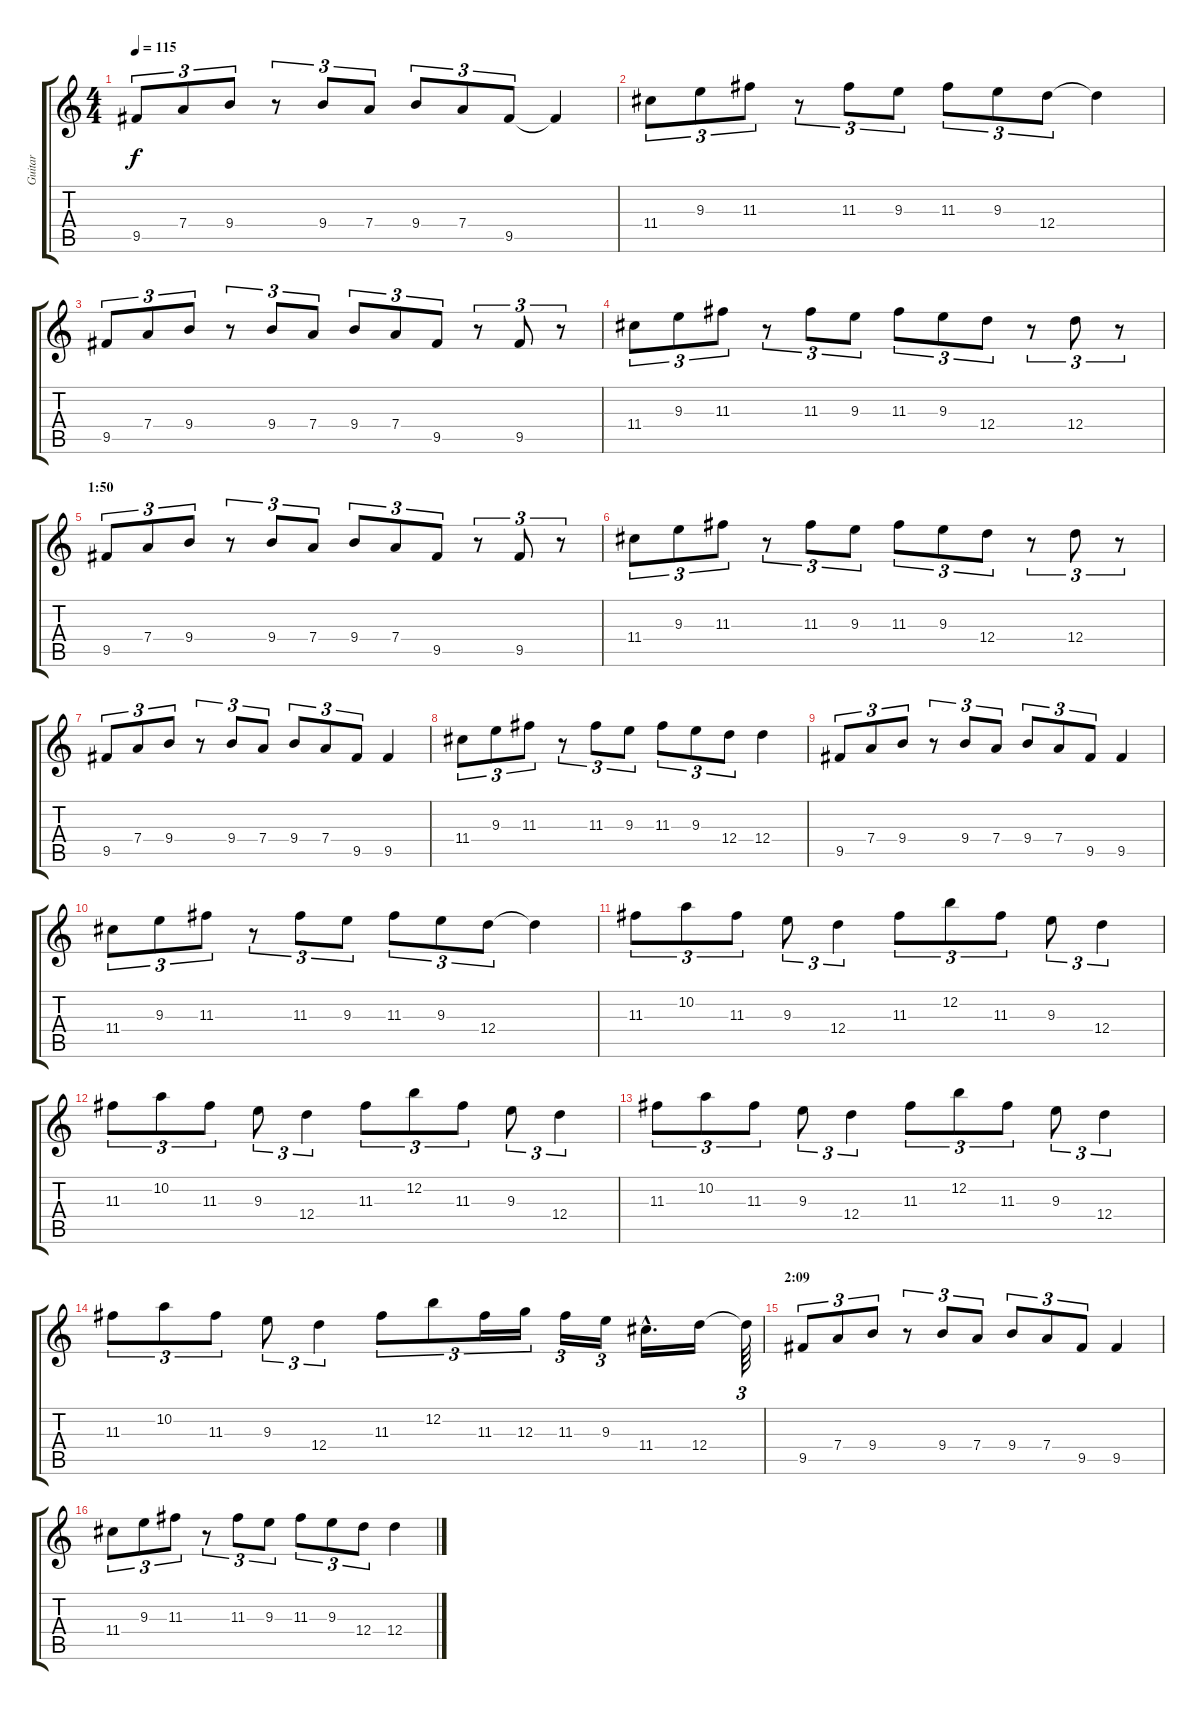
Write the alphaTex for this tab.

\track ("Guitar" "Guitar") {instrument electricguitarclean}
\staff {score tabs}
\tuning (E4 B3 G3 D3 A2 E2) {hide}
\ts (4 4)
\tempo 115
\clef g2
\ks c
9.5.8{tu (3 2) dy f} 7.4.8{tu (3 2)} 9.4.8{tu (3 2)} r.8{tu (3 2)} 9.4.8{tu (3 2)} 7.4.8{tu (3 2)} 9.4.8{tu (3 2)} 7.4.8{tu (3 2)} 9.5.8{tu (3 2)} 9.5{t}.4 |
11.4.8{tu (3 2)} 9.3.8{tu (3 2)} 11.3.8{tu (3 2)} r.8{tu (3 2)} 11.3.8{tu (3 2)} 9.3.8{tu (3 2)} 11.3.8{tu (3 2)} 9.3.8{tu (3 2)} 12.4.8{tu (3 2)} 12.4{t}.4 |
9.5.8{tu (3 2)} 7.4.8{tu (3 2)} 9.4.8{tu (3 2)} r.8{tu (3 2)} 9.4.8{tu (3 2)} 7.4.8{tu (3 2)} 9.4.8{tu (3 2)} 7.4.8{tu (3 2)} 9.5.8{tu (3 2)} r.8{tu (3 2)} 9.5.8{tu (3 2)} r.8{tu (3 2)} |
11.4.8{tu (3 2)} 9.3.8{tu (3 2)} 11.3.8{tu (3 2)} r.8{tu (3 2)} 11.3.8{tu (3 2)} 9.3.8{tu (3 2)} 11.3.8{tu (3 2)} 9.3.8{tu (3 2)} 12.4.8{tu (3 2)} r.8{tu (3 2)} 12.4.8{tu (3 2)} r.8{tu (3 2)} |
\section ("" "1:50")
9.5.8{tu (3 2)} 7.4.8{tu (3 2)} 9.4.8{tu (3 2)} r.8{tu (3 2)} 9.4.8{tu (3 2)} 7.4.8{tu (3 2)} 9.4.8{tu (3 2)} 7.4.8{tu (3 2)} 9.5.8{tu (3 2)} r.8{tu (3 2)} 9.5.8{tu (3 2)} r.8{tu (3 2)} |
11.4.8{tu (3 2)} 9.3.8{tu (3 2)} 11.3.8{tu (3 2)} r.8{tu (3 2)} 11.3.8{tu (3 2)} 9.3.8{tu (3 2)} 11.3.8{tu (3 2)} 9.3.8{tu (3 2)} 12.4.8{tu (3 2)} r.8{tu (3 2)} 12.4.8{tu (3 2)} r.8{tu (3 2)} |
9.5.8{tu (3 2)} 7.4.8{tu (3 2)} 9.4.8{tu (3 2)} r.8{tu (3 2)} 9.4.8{tu (3 2)} 7.4.8{tu (3 2)} 9.4.8{tu (3 2)} 7.4.8{tu (3 2)} 9.5.8{tu (3 2)} 9.5.4 |
11.4.8{tu (3 2)} 9.3.8{tu (3 2)} 11.3.8{tu (3 2)} r.8{tu (3 2)} 11.3.8{tu (3 2)} 9.3.8{tu (3 2)} 11.3.8{tu (3 2)} 9.3.8{tu (3 2)} 12.4.8{tu (3 2)} 12.4.4 |
9.5.8{tu (3 2)} 7.4.8{tu (3 2)} 9.4.8{tu (3 2)} r.8{tu (3 2)} 9.4.8{tu (3 2)} 7.4.8{tu (3 2)} 9.4.8{tu (3 2)} 7.4.8{tu (3 2)} 9.5.8{tu (3 2)} 9.5.4 |
11.4.8{tu (3 2)} 9.3.8{tu (3 2)} 11.3.8{tu (3 2)} r.8{tu (3 2)} 11.3.8{tu (3 2)} 9.3.8{tu (3 2)} 11.3.8{tu (3 2)} 9.3.8{tu (3 2)} 12.4.8{tu (3 2)} 12.4{t}.4 |
11.3.8{tu (3 2)} 10.2.8{tu (3 2)} 11.3.8{tu (3 2)} 9.3.8{tu (3 2)} 12.4.4{tu (3 2)} 11.3.8{tu (3 2)} 12.2.8{tu (3 2)} 11.3.8{tu (3 2)} 9.3.8{tu (3 2)} 12.4.4{tu (3 2)} |
11.3.8{tu (3 2)} 10.2.8{tu (3 2)} 11.3.8{tu (3 2)} 9.3.8{tu (3 2)} 12.4.4{tu (3 2)} 11.3.8{tu (3 2)} 12.2.8{tu (3 2)} 11.3.8{tu (3 2)} 9.3.8{tu (3 2)} 12.4.4{tu (3 2)} |
11.3.8{tu (3 2)} 10.2.8{tu (3 2)} 11.3.8{tu (3 2)} 9.3.8{tu (3 2)} 12.4.4{tu (3 2)} 11.3.8{tu (3 2)} 12.2.8{tu (3 2)} 11.3.8{tu (3 2)} 9.3.8{tu (3 2)} 12.4.4{tu (3 2)} |
11.3.8{tu (3 2)} 10.2.8{tu (3 2)} 11.3.8{tu (3 2)} 9.3.8{tu (3 2)} 12.4.4{tu (3 2)} 11.3.8{tu (3 2)} 12.2.8{tu (3 2)} 11.3.16{tu (3 2)} 12.3.16{tu (3 2)} 11.3.16{tu (3 2)} 9.3.16{tu (3 2)} 11.4{hac}.16{d} 12.4.16 12.4{t}.64{tu (3 2)} |
\section ("" "2:09")
9.5.8{tu (3 2)} 7.4.8{tu (3 2)} 9.4.8{tu (3 2)} r.8{tu (3 2)} 9.4.8{tu (3 2)} 7.4.8{tu (3 2)} 9.4.8{tu (3 2)} 7.4.8{tu (3 2)} 9.5.8{tu (3 2)} 9.5.4 |
11.4.8{tu (3 2)} 9.3.8{tu (3 2)} 11.3.8{tu (3 2)} r.8{tu (3 2)} 11.3.8{tu (3 2)} 9.3.8{tu (3 2)} 11.3.8{tu (3 2)} 9.3.8{tu (3 2)} 12.4.8{tu (3 2)} 12.4.4
